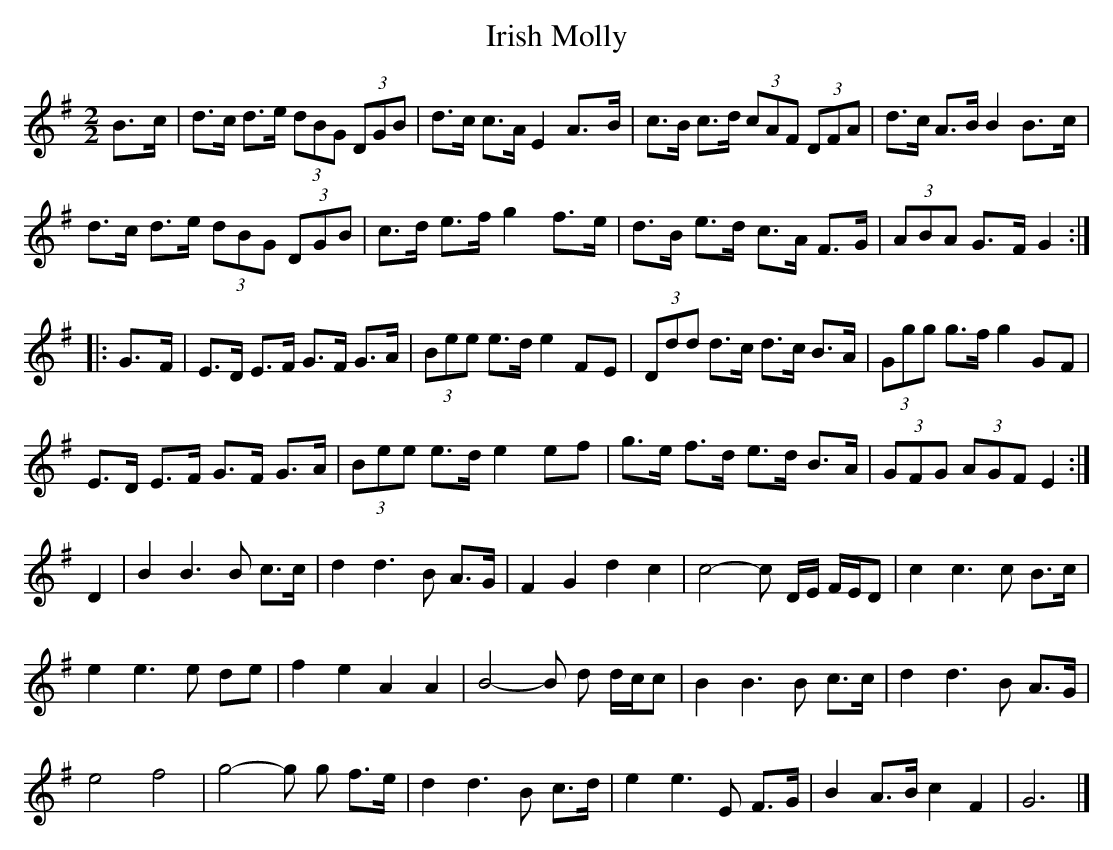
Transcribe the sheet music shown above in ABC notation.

X:1
T:Irish Molly
M:2/2
L:1/8
K:G
B->c | d>c d>e (3dBG (3DGB | d>c c>A E2 A->B | c>B c>d (3cAF (3DFA | d>c A>B B2 B->c |
d>c d>e (3dBG (3DGB | c>d e>f g2 f->e | d>B e>d c>A F>G | (3ABA G->F G2 :|
|: G->F | E>D E>F G>F G>A | (3Bee e>d e2 F-E | (3Ddd d>c d>c B>A | (3Ggg g>f g2 G-F |
E>D E>F G>F G>A | (3Bee e>d e2 e-f | g>e f>d e>d B>A | (3GFG (3AGF E2 :|
D2 | B2 B3 B c>c | d2 d3 B A>G | F2 G2 d2 c2 | c4- c D/E/ F/E/D | c2 c3 c B>c |
e2 e3 e de | f2 e2 A2 A2 | B4- B d d/c/c | B2 B3 B c>c | d2 d3 B A>G |
e4 f4 | g4- g g f>e | d2 d3 B c>d | e2 e3 E F>G | B2 A>B c2 F2 | G6 |]
